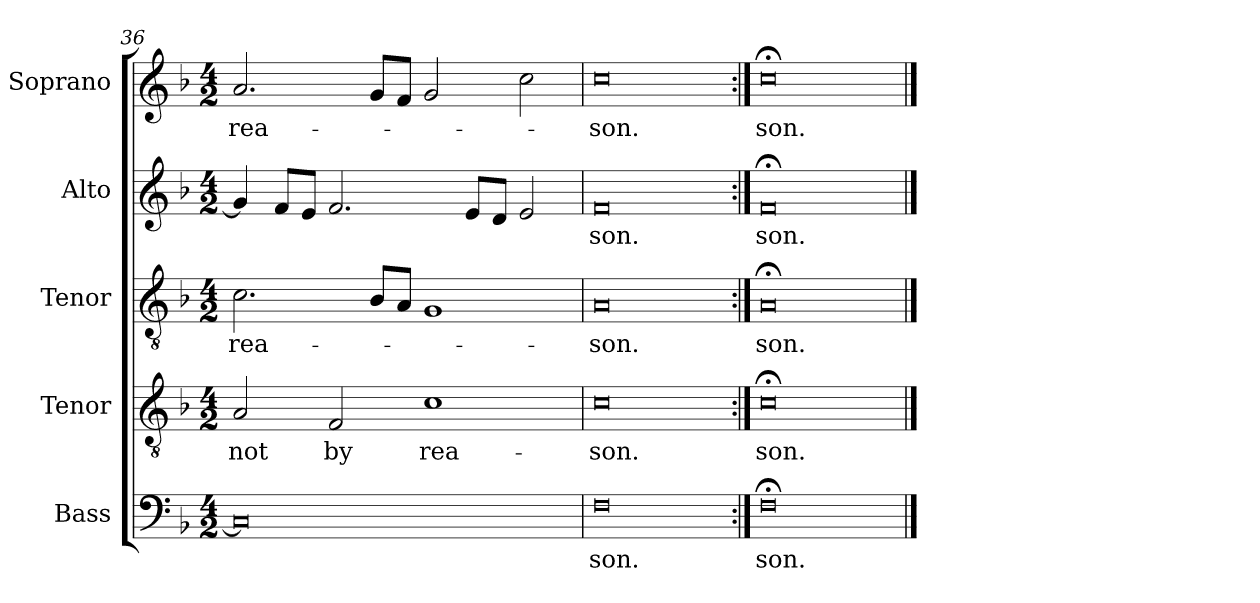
**kern	**text	**kern	**text	**kern	**text	**kern	**text	**kern	**text
*part5	*part5	*part4	*part4	*part3	*part3	*part2	*part2	*part1	*part1
*staff5	*staff5	*staff4	*staff4	*staff3	*staff3	*staff2	*staff2	*staff1	*staff1
*I"Bass	*	*I"Tenor	*	*I"Tenor	*	*I"Alto	*	*I"Soprano	*
*I'B.	*	*I'T.	*	*I'T.	*	*I'A.	*	*I'S.	*
*clefF4	*	*clefGv2	*	*clefGv2	*	*clefG2	*	*clefG2	*
*	*	*ITrd7c12	*	*ITrd7c12	*	*	*	*	*
*k[b-]	*	*k[b-]	*	*k[b-]	*	*k[b-]	*	*k[b-]	*
*F:	*	*F:	*	*F:	*	*F:	*	*F:	*
*M4/2	*	*M4/2	*	*M4/2	*	*M4/2	*	*M4/2	*
=36	=36	=36	=36	=36	=36	=36	=36	=36	=36
!	!	!	!LO:LY:b:color=#000000	!	!	!	!	!	!
!	!	!	!	!	!LO:LY:b:color=#000000	!	!	!	!
!	!	!	!	!	!	!	!	!	!LO:LY:b:color=#000000
0Ci]	.	2AAi/	not	2.Ci\	rea-	4gi/]	.	2.ai/	rea-
.	.	.	.	.	.	8fi/L	.	.	.
.	.	.	.	.	.	8ei/J	.	.	.
!	!	!	!LO:LY:b:color=#000000	!	!	!	!	!	!
.	.	2FFi/	by	.	.	2.fi/	.	.	.
.	.	.	.	8BB-i/L	.	.	.	8gi/L	.
.	.	.	.	8AAi/J	.	.	.	8fi/J	.
!	!	!	!LO:LY:b:color=#000000	!	!	!	!	!	!
.	.	1Ci	rea-	1GGi	.	.	.	2gi/	.
.	.	.	.	.	.	8ei/L	.	.	.
.	.	.	.	.	.	8di/J	.	.	.
.	.	.	.	.	.	2ei/	.	2cci\	.
=37	=37	=37	=37	=37	=37	=37	=37	=37	=37
!	!LO:LY:b:color=#000000	!	!	!	!	!	!	!	!
!	!	!	!LO:LY:b:color=#000000	!	!	!	!	!	!
!	!	!	!	!	!LO:LY:b:color=#000000	!	!	!	!
!	!	!	!	!	!	!	!LO:LY:b:color=#000000	!	!
!	!	!	!	!	!	!	!	!	!LO:LY:b:color=#000000
0Fi	-son.	0Ci	-son.	0AAi	-son.	0fi	-son.	0cci	-son.
=38:|!	=38:|!	=38:|!	=38:|!	=38:|!	=38:|!	=38:|!	=38:|!	=38:|!	=38:|!
!	!LO:LY:b:color=#000000	!	!	!	!	!	!	!	!
!	!	!	!LO:LY:b:color=#000000	!	!	!	!	!	!
!	!	!	!	!	!LO:LY:b:color=#000000	!	!	!	!
!	!	!	!	!	!	!	!LO:LY:b:color=#000000	!	!
!	!	!	!	!	!	!	!	!	!LO:LY:b:color=#000000
0F;i	- son.	0C;i	- son.	0AA;i	- son.	0f;i	- son.	0cc;i	- son.
==	==	==	==	==	==	==	==	==	==
*-	*-	*-	*-	*-	*-	*-	*-	*-	*-
